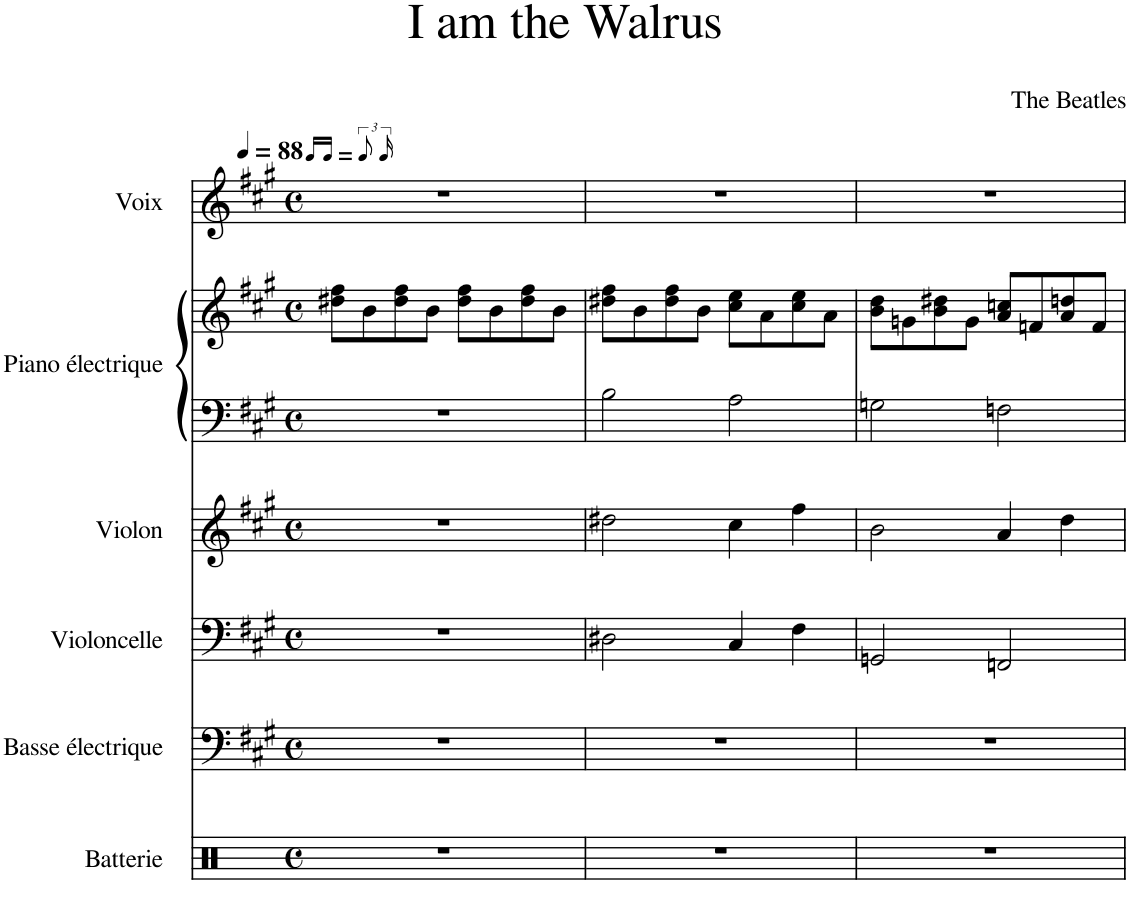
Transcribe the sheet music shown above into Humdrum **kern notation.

**kern	**kern	**kern	**kern	**kern	**kern	**kern
*part6	*part5	*part4	*part3	*part2	*part2	*part1
*staff7	*staff6	*staff5	*staff4	*staff3	*staff2	*staff1
*I"Batterie	*I"Basse électrique	*I"Violoncelle	*I"Violon	*I"Piano électrique	*	*I"Voix
*I'Bat.	*I'B. él.	*I'Vlc	*I'Vln.	*I'Pia. él.	*	*I'Vx.
*clefX	*clefF4	*clefF4	*clefG2	*clefF4	*clefG2	*clefG2
*	*Trd7c12	*	*	*	*	*
*k[]	*k[f#c#g#]	*k[f#c#g#]	*k[f#c#g#]	*k[f#c#g#]	*k[f#c#g#]	*k[f#c#g#]
*M4/4	*M4/4	*M4/4	*M4/4	*M4/4	*M4/4	*M4/4
*met(c)	*met(c)	*met(c)	*met(c)	*met(c)	*met(c)	*met(c)
*MM88	*MM88	*MM88	*MM88	*MM88	*MM88	*MM88
=1	=1	=1	=1	=1	=1	=1
1r	1r	1r	1r	1r	8dd#X\ 8ff#\L	1r
.	.	.	.	.	8b\	.
.	.	.	.	.	8dd#\ 8ff#\	.
.	.	.	.	.	8b\J	.
.	.	.	.	.	8dd#\ 8ff#\L	.
.	.	.	.	.	8b\	.
.	.	.	.	.	8dd#\ 8ff#\	.
.	.	.	.	.	8b\J	.
=2	=2	=2	=2	=2	=2	=2
1r	1r	2D#X\	2dd#X\	2B\	8dd#X\ 8ff#\L	1r
.	.	.	.	.	8b\	.
.	.	.	.	.	8dd#\ 8ff#\	.
.	.	.	.	.	8b\J	.
.	.	4C#/	4cc#\	2A\	8cc#\ 8ee\L	.
.	.	.	.	.	8a\	.
.	.	4F#\	4ff#\	.	8cc#\ 8ee\	.
.	.	.	.	.	8a\J	.
=3	=3	=3	=3	=3	=3	=3
1r	1r	2GGn/	2b\	2Gn\	8b\ 8dd\L	1r
.	.	.	.	.	8gn\	.
.	.	.	.	.	8b\ 8dd#X\	.
.	.	.	.	.	8g\J	.
.	.	2FFn/	4a/	2Fn\	8a/ 8ccn/L	.
.	.	.	.	.	8fn/	.
.	.	.	4dd\	.	8a/ 8ddn/	.
.	.	.	.	.	8f/J	.
=	=	=	=	=	=	=
*-	*-	*-	*-	*-	*-	*-
